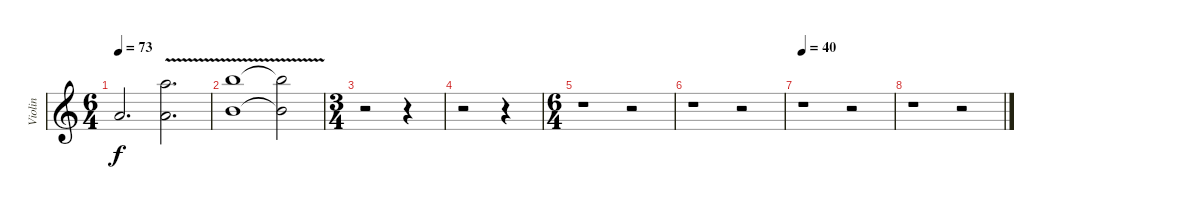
\track ("Violin" "Violin") {instrument violin}
\staff {score}
\tuning (E4 B3 G3 D3 A2 E2) {hide}
\ts (6 4)
\tempo 73
\clef g2
\ks c
5.1.2{d dy f volume 1} (17.1{v} 10.2).2{d} |
(19.1 12.2{v}).1 (19.1{t} 12.2{t}).2 |
\ts (3 4)
r.2 r.4 |
r.2 r.4 |
\ts (6 4)
r.1 r.2 |
r.1 r.2 |
\tempo 40
r.1 r.2 |
r.1 r.2
